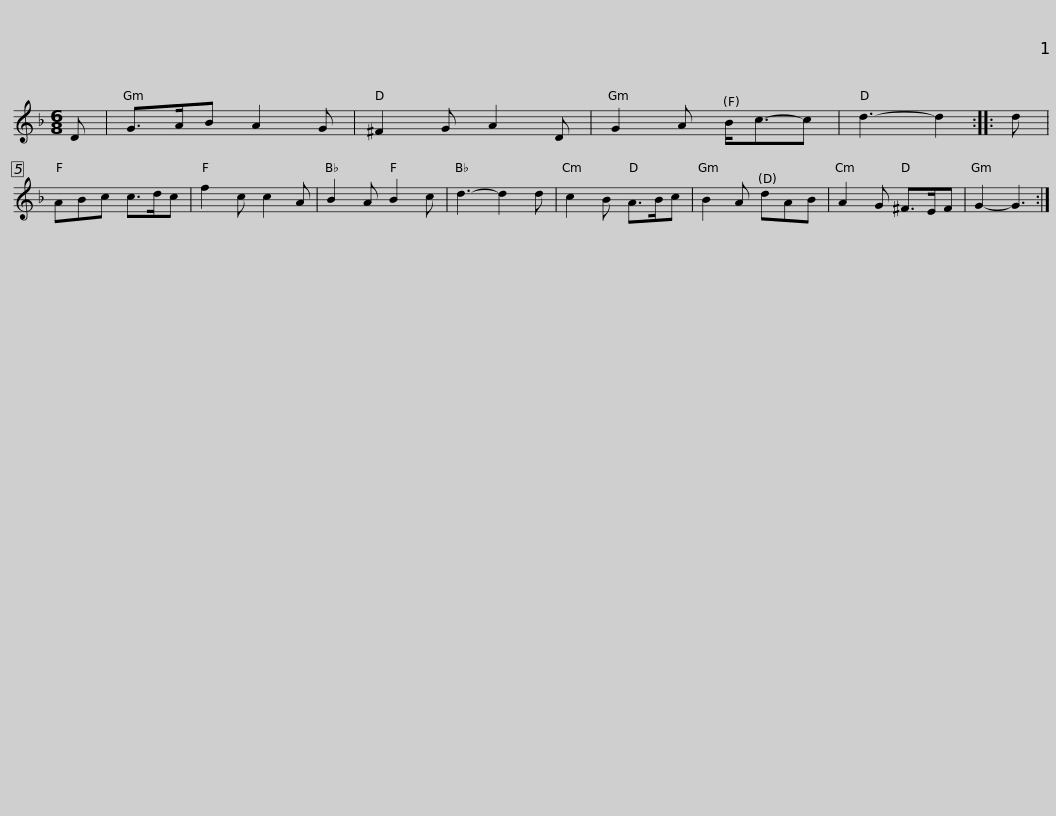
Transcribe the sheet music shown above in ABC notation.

X:1
L:1/8
M:6/8
I:linebreak $
K:F
V:1 treble
V:1
 D | G>AB A2 G | ^F2 G A2 D | G2 A B<c-c | d3- d2 :: %5
 d | ABc c>dc | f2 c c2 A | B2 A B2 c |$ d3- d2 d | %10
 c2 B A>Bc | B2 A dAB | A2 G ^F>EF | G2- G3 :| %14
